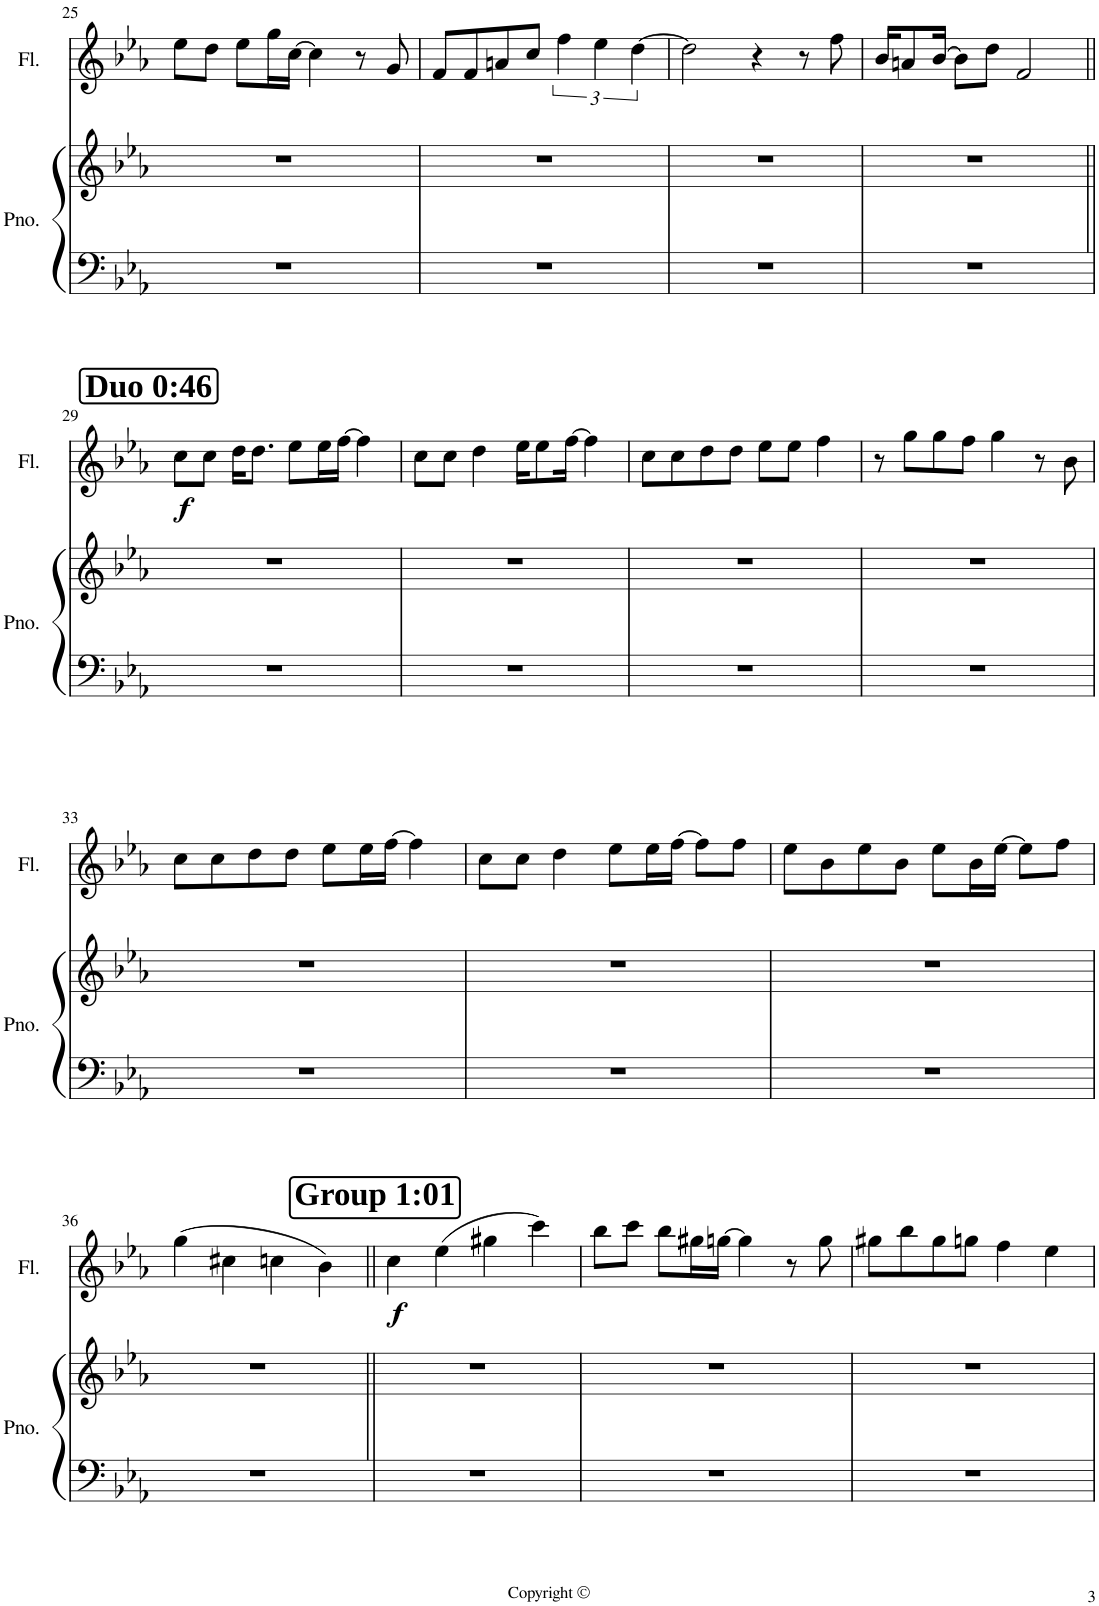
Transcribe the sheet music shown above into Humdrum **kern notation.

**kern	**kern	**kern	**dynam
*part2	*part2	*part1	*part1
*staff3	*staff2	*staff1	*staff1
*I"Grand Piano	*	*I"Flûte	*
*I'Pno.	*	*I'Fl.	*
!!LO:PB:g=z
*clefF4	*clefG2	*clefG2	*
*k[b-e-a-]	*k[b-e-a-]	*k[b-e-a-]	*
*M4/4	*M4/4	*M4/4	*
=25	=25	=25	=25
1r	1r	8ee-\L	.
.	.	8dd\J	.
.	.	8ee-\L	.
.	.	16gg\L	.
.	.	[16cc\JJ	.
.	.	4cc\]	.
.	.	8r	.
.	.	8g/	.
=26	=26	=26	=26
1r	1r	8f/L	.
.	.	8f/	.
.	.	8an/	.
.	.	8cc/J	.
.	.	6ff\	.
.	.	6ee-\	.
.	.	[6dd\	.
=27	=27	=27	=27
1r	1r	2dd\]	.
.	.	4r	.
.	.	8r	.
.	.	8ff\	.
=28	=28	=28	=28
1r	1r	16b-/KL	.
.	.	8an/	.
.	.	[16b-/Jk	.
.	.	8b-\L]	.
.	.	8dd\J	.
.	.	2f/	.
!!LO:LB:g=z
!!LO:REH:place=s1:a:B:cj:fs=16:t=Duo 0&colon;46
=29||	=29||	=29||	=29||
!	!	!	!LO:DY:b
1r	1r	8cc\L	f
.	.	8cc\J	.
.	.	16dd\KL	.
.	.	8.dd\J	.
.	.	8ee-\L	.
.	.	16ee-\L	.
.	.	[16ff\JJ	.
.	.	4ff\]	.
=30	=30	=30	=30
1r	1r	8cc\L	.
.	.	8cc\J	.
.	.	4dd\	.
.	.	16ee-\KL	.
.	.	8ee-\	.
.	.	[16ff\Jk	.
.	.	4ff\]	.
=31	=31	=31	=31
1r	1r	8cc\L	.
.	.	8cc\	.
.	.	8dd\	.
.	.	8dd\J	.
.	.	8ee-\L	.
.	.	8ee-\J	.
.	.	4ff\	.
=32	=32	=32	=32
1r	1r	8r	.
.	.	8gg\L	.
.	.	8gg\	.
.	.	8ff\J	.
.	.	4gg\	.
.	.	8r	.
.	.	8b-\	.
!!LO:LB:g=z
=33	=33	=33	=33
1r	1r	8cc\L	.
.	.	8cc\	.
.	.	8dd\	.
.	.	8dd\J	.
.	.	8ee-\L	.
.	.	16ee-\L	.
.	.	[16ff\JJ	.
.	.	4ff\]	.
=34	=34	=34	=34
1r	1r	8cc\L	.
.	.	8cc\J	.
.	.	4dd\	.
.	.	8ee-\L	.
.	.	16ee-\L	.
.	.	[16ff\JJ	.
.	.	8ff\L]	.
.	.	8ff\J	.
=35	=35	=35	=35
1r	1r	8ee-\L	.
.	.	8b-\	.
.	.	8ee-\	.
.	.	8b-\J	.
.	.	8ee-\L	.
.	.	16b-\L	.
.	.	[16ee-\JJ	.
.	.	8ee-\L]	.
.	.	8ff\J	.
!!LO:LB:g=z
=36	=36	=36	=36
1r	1r	(4gg\	.
.	.	4cc#X\	.
.	.	4ccn\	.
.	.	4b-\)	.
!!LO:REH:place=s1:a:B:cj:fs=16:t=Group 1&colon;01
=37||	=37||	=37||	=37||
!	!	!	!LO:DY:b
1r	1r	4cc\	f
.	.	(4ee-\	.
.	.	4gg#X\	.
.	.	4ccc\)	.
=38	=38	=38	=38
1r	1r	8bb-\L	.
.	.	8ccc\J	.
.	.	8bb-\L	.
.	.	16gg#X\L	.
.	.	[16ggn\JJ	.
.	.	4gg\]	.
.	.	8r	.
.	.	8gg\	.
=39	=39	=39	=39
1r	1r	8gg#X\L	.
.	.	8bb-\	.
.	.	8gg#\	.
.	.	8ggn\J	.
.	.	4ff\	.
.	.	4ee-\	.
=	=	=	=
*-	*-	*-	*-
